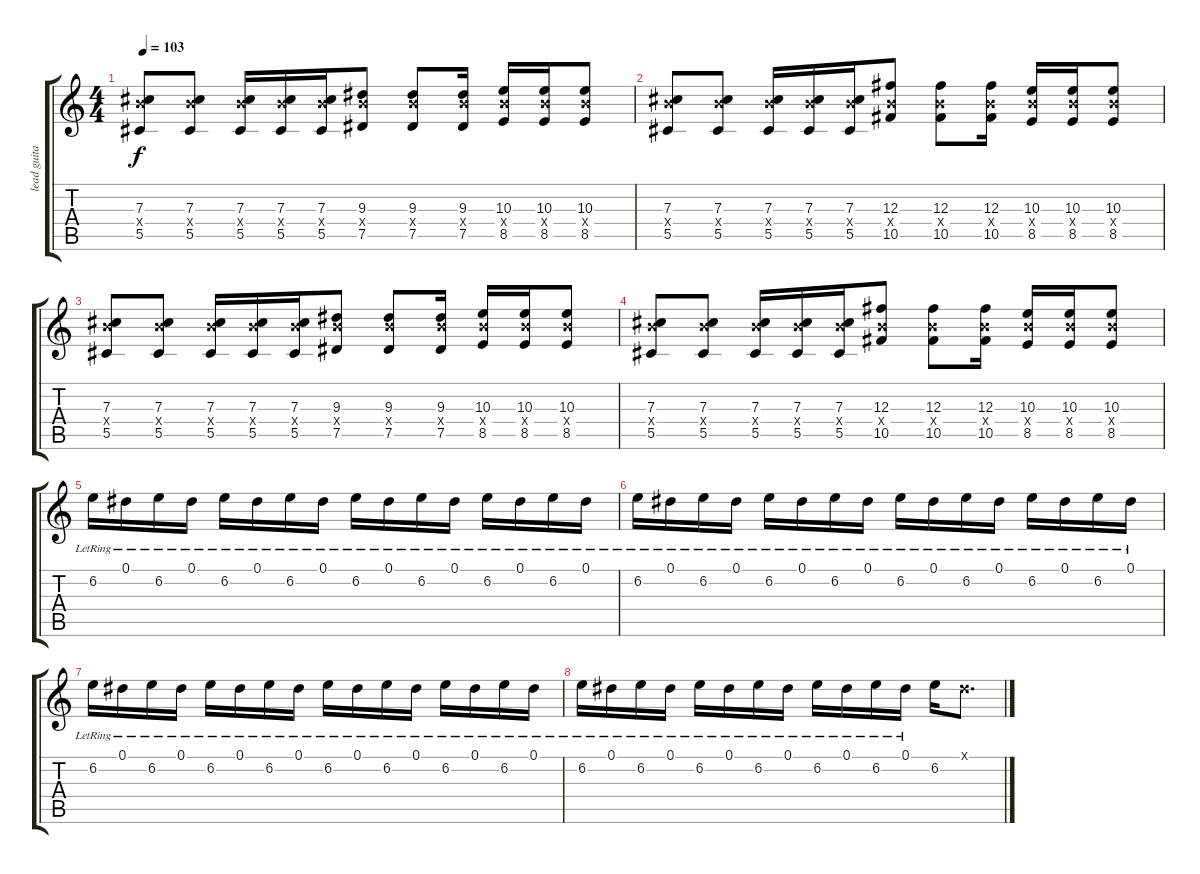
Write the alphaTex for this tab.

\track ("lead guitar" "lead guita") {instrument distortionguitar}
\staff {score tabs}
\tuning (Eb4 Bb3 Gb3 Db3 Ab2 Db2) {hide}
\ts (4 4)
\tempo 103
\clef g2
\ks c
(7.3 10.4{x} 5.5).8{dy f} (7.3 10.4{x} 5.5).8 (7.3 10.4{x} 5.5).16 (7.3 10.4{x} 5.5).16 (7.3 10.4{x} 5.5).16 (9.3 10.4{x} 7.5).8 (9.3 10.4{x} 7.5).8 (9.3 10.4{x} 7.5).16 (10.3 10.4{x} 8.5).16 (10.3 10.4{x} 8.5).16 (10.3 10.4{x} 8.5).8 |
(7.3 10.4{x} 5.5).8 (7.3 10.4{x} 5.5).8 (7.3 10.4{x} 5.5).16 (7.3 10.4{x} 5.5).16 (7.3 10.4{x} 5.5).16 (12.3 10.4{x} 10.5).8 (12.3 10.4{x} 10.5).8 (12.3 10.4{x} 10.5).16 (10.3 10.4{x} 8.5).16 (10.3 10.4{x} 8.5).16 (10.3 10.4{x} 8.5).8 |
(7.3 10.4{x} 5.5).8 (7.3 10.4{x} 5.5).8 (7.3 10.4{x} 5.5).16 (7.3 10.4{x} 5.5).16 (7.3 10.4{x} 5.5).16 (9.3 10.4{x} 7.5).8 (9.3 10.4{x} 7.5).8 (9.3 10.4{x} 7.5).16 (10.3 10.4{x} 8.5).16 (10.3 10.4{x} 8.5).16 (10.3 10.4{x} 8.5).8 |
(7.3 10.4{x} 5.5).8 (7.3 10.4{x} 5.5).8 (7.3 10.4{x} 5.5).16 (7.3 10.4{x} 5.5).16 (7.3 10.4{x} 5.5).16 (12.3 10.4{x} 10.5).8 (12.3 10.4{x} 10.5).8 (12.3 10.4{x} 10.5).16 (10.3 10.4{x} 8.5).16 (10.3 10.4{x} 8.5).16 (10.3 10.4{x} 8.5).8 |
6.2{lr}.16 0.1{lr}.16 6.2{lr}.16 0.1{lr}.16 6.2{lr}.16 0.1{lr}.16 6.2{lr}.16 0.1{lr}.16 6.2{lr}.16 0.1{lr}.16 6.2{lr}.16 0.1{lr}.16 6.2{lr}.16 0.1{lr}.16 6.2{lr}.16 0.1{lr}.16 |
6.2{lr}.16 0.1{lr}.16 6.2{lr}.16 0.1{lr}.16 6.2{lr}.16 0.1{lr}.16 6.2{lr}.16 0.1{lr}.16 6.2{lr}.16 0.1{lr}.16 6.2{lr}.16 0.1{lr}.16 6.2{lr}.16 0.1{lr}.16 6.2{lr}.16 0.1{lr}.16 |
6.2{lr}.16 0.1{lr}.16 6.2{lr}.16 0.1{lr}.16 6.2{lr}.16 0.1{lr}.16 6.2{lr}.16 0.1{lr}.16 6.2{lr}.16 0.1{lr}.16 6.2{lr}.16 0.1{lr}.16 6.2{lr}.16 0.1{lr}.16 6.2{lr}.16 0.1{lr}.16 |
6.2{lr}.16 0.1{lr}.16 6.2{lr}.16 0.1{lr}.16 6.2{lr}.16 0.1{lr}.16 6.2{lr}.16 0.1{lr}.16 6.2{lr}.16 0.1{lr}.16 6.2{lr}.16 0.1{lr}.16 6.2.16 0.1{x}.8{d}
